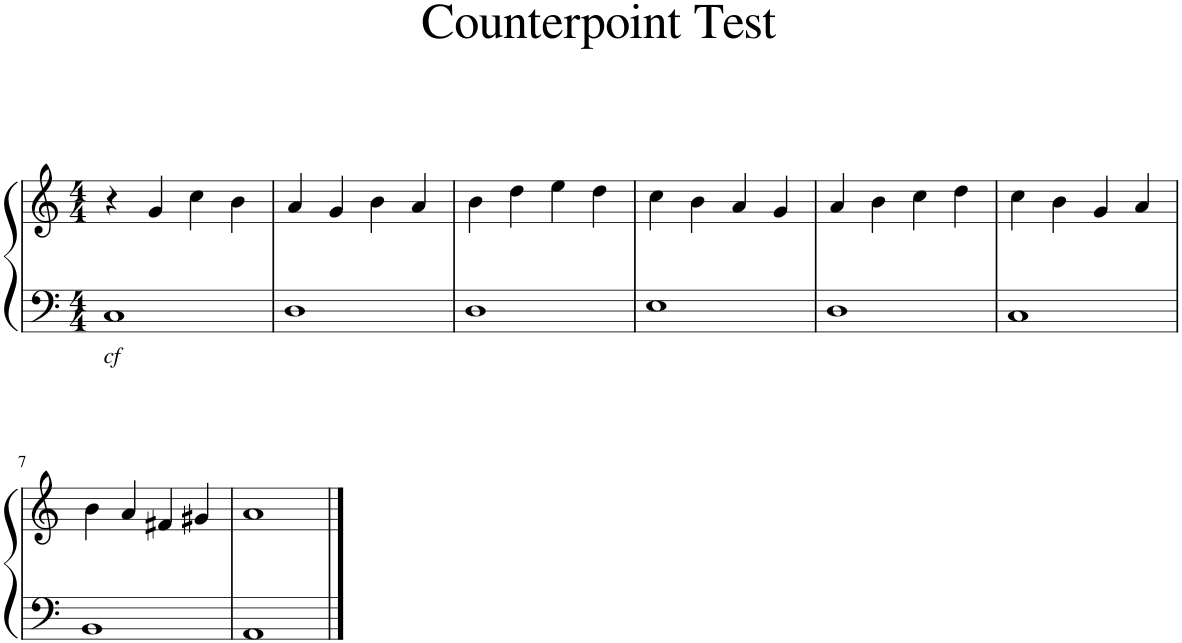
**kern	**text	**kern
*part1	*part1	*part1
*staff2	*staff2	*staff1
*I"Piano	*	*
*I'Pno.	*	*
*clefF4	*	*clefG2
*k[]	*	*k[]
*M4/4	*	*M4/4
=1	=1	=1
!	!LO:LY:b	!
1C	cf	4r
.	.	4g/
.	.	4cc\
.	.	4b\
=2	=2	=2
1D	.	4a/
.	.	4g/
.	.	4b\
.	.	4a/
=3	=3	=3
1D	.	4b\
.	.	4dd\
.	.	4ee\
.	.	4dd\
=4	=4	=4
1E	.	4cc\
.	.	4b\
.	.	4a/
.	.	4g/
=5	=5	=5
1D	.	4a/
.	.	4b\
.	.	4cc\
.	.	4dd\
=6	=6	=6
1C	.	4cc\
.	.	4b\
.	.	4g/
.	.	4a/
!!LO:LB:g=z
=7	=7	=7
1BB	.	4b\
.	.	4a/
.	.	4f#X/
.	.	4g#X/
=8	=8	=8
1AA	.	1a
==	==	==
*-	*-	*-
